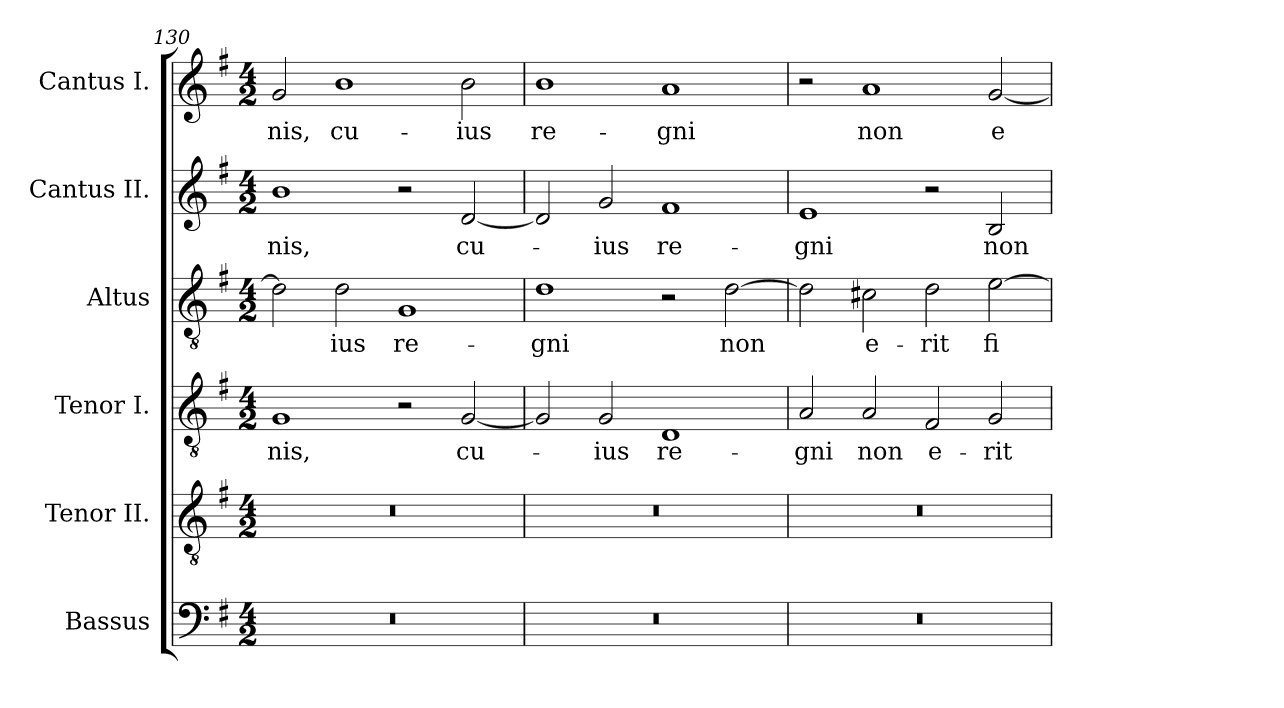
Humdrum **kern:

**kern	**kern	**kern	**text	**kern	**text	**kern	**text	**kern	**text
*part6	*part5	*part4	*part4	*part3	*part3	*part2	*part2	*part1	*part1
*staff6	*staff5	*staff4	*staff4	*staff3	*staff3	*staff2	*staff2	*staff1	*staff1
*I"Bassus	*I"Tenor II.	*I"Tenor I.	*	*I"Altus	*	*I"Cantus II.	*	*I"Cantus I.	*
*I'B.	*I'T. II.	*I'T. I.	*	*I'A.	*	*I'C. II	*	*I'C. I	*
*clefF4	*clefGv2	*clefGv2	*	*clefGv2	*	*clefG2	*	*clefG2	*
*	*ITrd7c12	*ITrd7c12	*	*ITrd7c12	*	*	*	*	*
*k[f#]	*k[f#]	*k[f#]	*	*k[f#]	*	*k[f#]	*	*k[f#]	*
*G:	*G:	*G:	*	*G:	*	*G:	*	*G:	*
*M4/2	*M4/2	*M4/2	*	*M4/2	*	*M4/2	*	*M4/2	*
=130	=130	=130	=130	=130	=130	=130	=130	=130	=130
!LO:N:vis=1	!LO:N:vis=1	!	!	!	!	!	!	!	!
!	!	!	!LO:LY:b:color=#000000	!	!	!	!	!	!
!	!	!	!	!	!	!	!LO:LY:b:color=#000000	!	!
!	!	!	!	!	!	!	!	!	!LO:LY:b:color=#000000
0r	0r	1GGi	-nis,	2Di\]	.	1bi	-nis,	2gi/	-nis,
!	!	!	!	!	!LO:LY:b:color=#000000	!	!	!	!
!	!	!	!	!	!	!	!	!	!LO:LY:b:color=#000000
.	.	.	.	2Di\	-ius	.	.	1bi	cu-
!	!	!	!	!	!LO:LY:b:color=#000000	!	!	!	!
.	.	2r	.	1GGi	re-	2r	.	.	.
!	!	!	!LO:LY:b:color=#000000	!	!	!	!	!	!
!	!	!	!	!	!	!	!LO:LY:b:color=#000000	!	!
!	!	!	!	!	!	!	!	!	!LO:LY:b:color=#000000
.	.	[2GGi/	cu-	.	.	[2di/	cu-	2bi\	-ius
!!LO:LB:g=z
=131	=131	=131	=131	=131	=131	=131	=131	=131	=131
!LO:N:vis=1	!LO:N:vis=1	!	!	!	!	!	!	!	!
!	!	!	!	!	!LO:LY:b:color=#000000	!	!	!	!
!	!	!	!	!	!	!	!	!	!LO:LY:b:color=#000000
0r	0r	2GGi/]	.	1Di	-gni	2di/]	.	1bi	re-
!	!	!	!LO:LY:b:color=#000000	!	!	!	!	!	!
!	!	!	!	!	!	!	!LO:LY:b:color=#000000	!	!
.	.	2GGi/	-ius	.	.	2gi/	-ius	.	.
!	!	!	!LO:LY:b:color=#000000	!	!	!	!	!	!
!	!	!	!	!	!	!	!LO:LY:b:color=#000000	!	!
!	!	!	!	!	!	!	!	!	!LO:LY:b:color=#000000
.	.	1DDi	re-	2r	.	1f#i	re-	1ai	-gni
!	!	!	!	!	!LO:LY:b:color=#000000	!	!	!	!
.	.	.	.	[2Di\	non	.	.	.	.
=132	=132	=132	=132	=132	=132	=132	=132	=132	=132
!LO:N:vis=1	!LO:N:vis=1	!	!	!	!	!	!	!	!
!	!	!	!LO:LY:b:color=#000000	!	!	!	!	!	!
!	!	!	!	!	!	!	!LO:LY:b:color=#000000	!	!
0r	0r	2AAi/	-gni	2Di\]	.	1ei	-gni	2r	.
!	!	!	!LO:LY:b:color=#000000	!	!	!	!	!	!
!	!	!	!	!	!LO:LY:b:color=#000000	!	!	!	!
!	!	!	!	!	!	!	!	!	!LO:LY:b:color=#000000
.	.	2AAi/	non	2C#Xi\	e-	.	.	1ai	non
!	!	!	!LO:LY:b:color=#000000	!	!	!	!	!	!
!	!	!	!	!	!LO:LY:b:color=#000000	!	!	!	!
.	.	2FF#i/	e-	2Di\	-rit	2r	.	.	.
!	!	!	!LO:LY:b:color=#000000	!	!	!	!	!	!
!	!	!	!	!	!LO:LY:b:color=#000000	!	!	!	!
!	!	!	!	!	!	!	!LO:LY:b:color=#000000	!	!
!	!	!	!	!	!	!	!	!	!LO:LY:b:color=#000000
.	.	2GGi/	-rit	[2Ei\	fi-	2Bi/	non	[2gi/	e-
=	=	=	=	=	=	=	=	=	=
*-	*-	*-	*-	*-	*-	*-	*-	*-	*-
